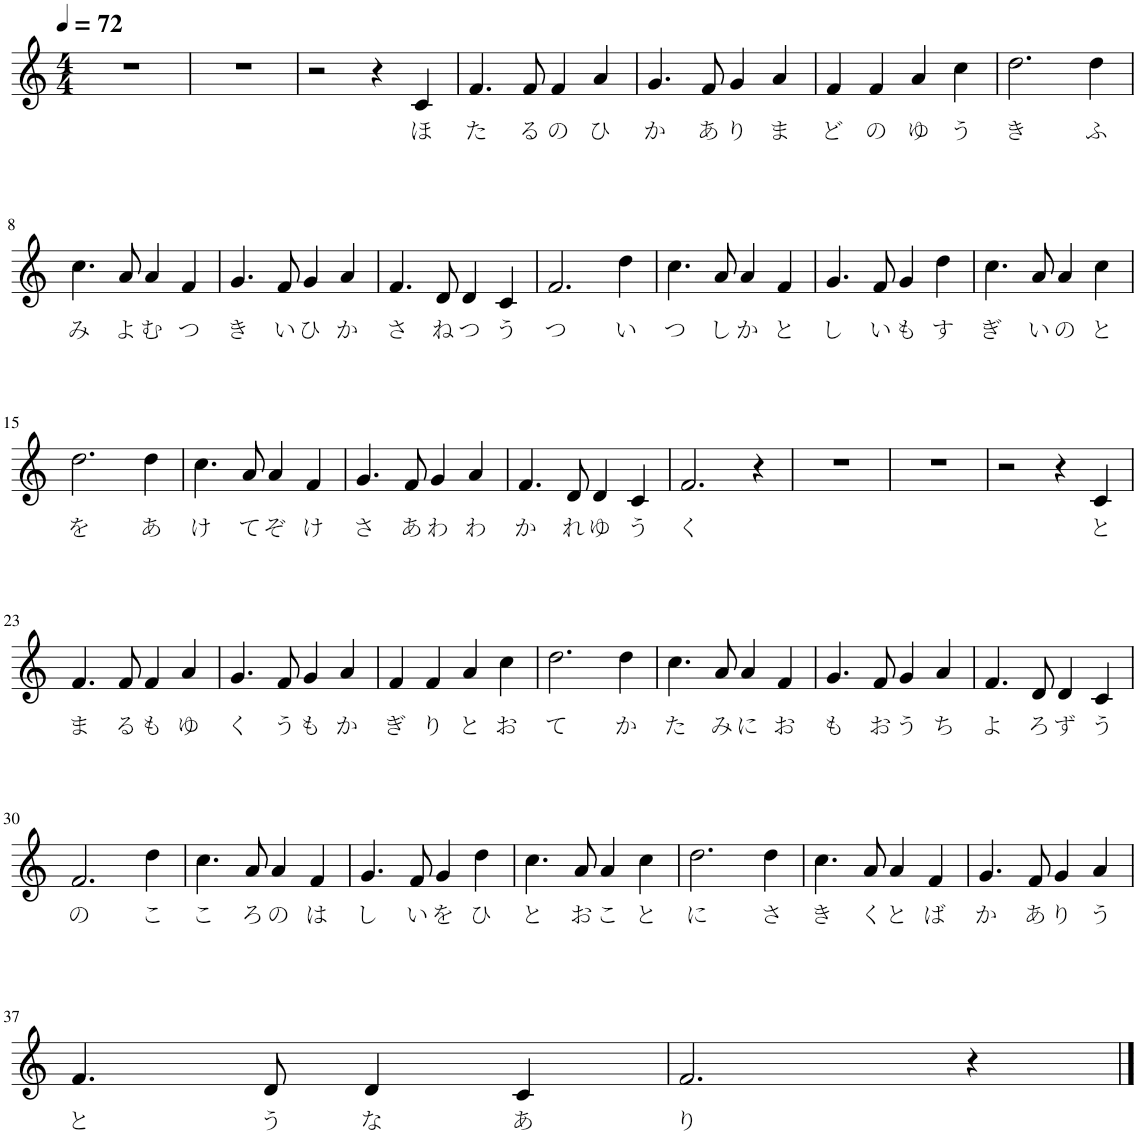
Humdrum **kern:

**kern	**text
*part1	*part1
*staff1	*staff1
*I"ピアノ	*
*clefG2	*
*k[]	*
*M4/4	*
*MM72	*
=1	=1
1r	.
=2	=2
1r	.
=3	=3
2r	.
4r	.
!	!LO:LY:b
4c/	ほ
=4	=4
!	!LO:LY:b
4.f/	た
!	!LO:LY:b
8f/	る
!	!LO:LY:b
4f/	の
!	!LO:LY:b
4a/	ひ
=5	=5
!	!LO:LY:b
4.g/	か
!	!LO:LY:b
8f/	あ
!	!LO:LY:b
4g/	り
!	!LO:LY:b
4a/	ま
=6	=6
!	!LO:LY:b
4f/	ど
!	!LO:LY:b
4f/	の
!	!LO:LY:b
4a/	ゆ
!	!LO:LY:b
4cc\	う
=7	=7
!	!LO:LY:b
2.dd\	き
!	!LO:LY:b
4dd\	ふ
!!LO:LB:g=z
=8	=8
!	!LO:LY:b
4.cc\	み
!	!LO:LY:b
8a/	よ
!	!LO:LY:b
4a/	む
!	!LO:LY:b
4f/	つ
=9	=9
!	!LO:LY:b
4.g/	き
!	!LO:LY:b
8f/	い
!	!LO:LY:b
4g/	ひ
!	!LO:LY:b
4a/	か
=10	=10
!	!LO:LY:b
4.f/	さ
!	!LO:LY:b
8d/	ね
!	!LO:LY:b
4d/	つ
!	!LO:LY:b
4c/	う
=11	=11
!	!LO:LY:b
2.f/	つ
!	!LO:LY:b
4dd\	い
=12	=12
!	!LO:LY:b
4.cc\	つ
!	!LO:LY:b
8a/	し
!	!LO:LY:b
4a/	か
!	!LO:LY:b
4f/	と
=13	=13
!	!LO:LY:b
4.g/	し
!	!LO:LY:b
8f/	い
!	!LO:LY:b
4g/	も
!	!LO:LY:b
4dd\	す
=14	=14
!	!LO:LY:b
4.cc\	ぎ
!	!LO:LY:b
8a/	い
!	!LO:LY:b
4a/	の
!	!LO:LY:b
4cc\	と
!!LO:LB:g=z
=15	=15
!	!LO:LY:b
2.dd\	を
!	!LO:LY:b
4dd\	あ
=16	=16
!	!LO:LY:b
4.cc\	け
!	!LO:LY:b
8a/	て
!	!LO:LY:b
4a/	ぞ
!	!LO:LY:b
4f/	け
=17	=17
!	!LO:LY:b
4.g/	さ
!	!LO:LY:b
8f/	あ
!	!LO:LY:b
4g/	わ
!	!LO:LY:b
4a/	わ
=18	=18
!	!LO:LY:b
4.f/	か
!	!LO:LY:b
8d/	れ
!	!LO:LY:b
4d/	ゆ
!	!LO:LY:b
4c/	う
=19	=19
!	!LO:LY:b
2.f/	く
4r	.
=20	=20
1r	.
=21	=21
1r	.
=22	=22
2r	.
4r	.
!	!LO:LY:b
4c/	と
!!LO:LB:g=z
=23	=23
!	!LO:LY:b
4.f/	ま
!	!LO:LY:b
8f/	る
!	!LO:LY:b
4f/	も
!	!LO:LY:b
4a/	ゆ
=24	=24
!	!LO:LY:b
4.g/	く
!	!LO:LY:b
8f/	う
!	!LO:LY:b
4g/	も
!	!LO:LY:b
4a/	か
=25	=25
!	!LO:LY:b
4f/	ぎ
!	!LO:LY:b
4f/	り
!	!LO:LY:b
4a/	と
!	!LO:LY:b
4cc\	お
=26	=26
!	!LO:LY:b
2.dd\	て
!	!LO:LY:b
4dd\	か
=27	=27
!	!LO:LY:b
4.cc\	た
!	!LO:LY:b
8a/	み
!	!LO:LY:b
4a/	に
!	!LO:LY:b
4f/	お
=28	=28
!	!LO:LY:b
4.g/	も
!	!LO:LY:b
8f/	お
!	!LO:LY:b
4g/	う
!	!LO:LY:b
4a/	ち
=29	=29
!	!LO:LY:b
4.f/	よ
!	!LO:LY:b
8d/	ろ
!	!LO:LY:b
4d/	ず
!	!LO:LY:b
4c/	う
!!LO:LB:g=z
=30	=30
!	!LO:LY:b
2.f/	の
!	!LO:LY:b
4dd\	こ
=31	=31
!	!LO:LY:b
4.cc\	こ
!	!LO:LY:b
8a/	ろ
!	!LO:LY:b
4a/	の
!	!LO:LY:b
4f/	は
=32	=32
!	!LO:LY:b
4.g/	し
!	!LO:LY:b
8f/	い
!	!LO:LY:b
4g/	を
!	!LO:LY:b
4dd\	ひ
=33	=33
!	!LO:LY:b
4.cc\	と
!	!LO:LY:b
8a/	お
!	!LO:LY:b
4a/	こ
!	!LO:LY:b
4cc\	と
=34	=34
!	!LO:LY:b
2.dd\	に
!	!LO:LY:b
4dd\	さ
=35	=35
!	!LO:LY:b
4.cc\	き
!	!LO:LY:b
8a/	く
!	!LO:LY:b
4a/	と
!	!LO:LY:b
4f/	ば
=36	=36
!	!LO:LY:b
4.g/	か
!	!LO:LY:b
8f/	あ
!	!LO:LY:b
4g/	り
!	!LO:LY:b
4a/	う
!!LO:LB:g=z
=37	=37
!	!LO:LY:b
4.f/	と
!	!LO:LY:b
8d/	う
!	!LO:LY:b
4d/	な
!	!LO:LY:b
4c/	あ
=38	=38
!	!LO:LY:b
2.f/	り
4r	.
==	==
*-	*-
